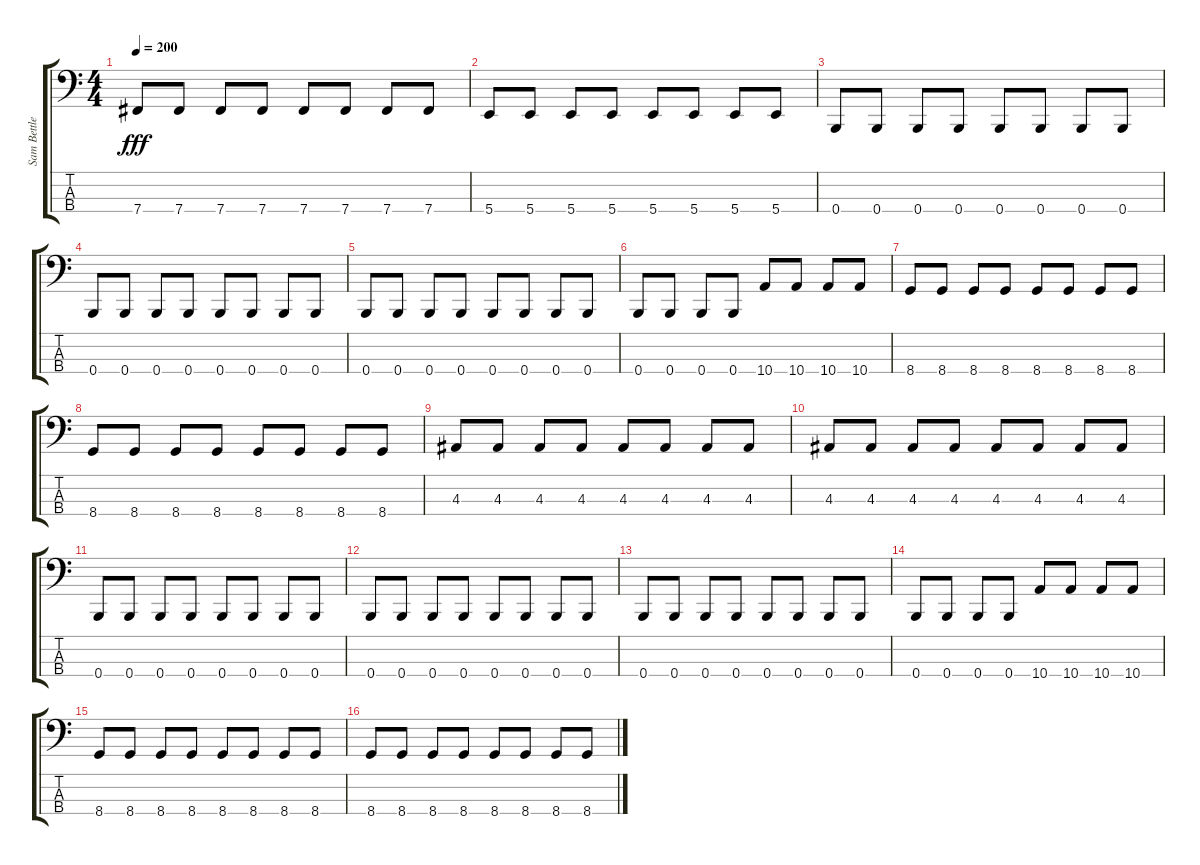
\track ("Sam Bettley" "Sam Bettle") {instrument electricbasspick}
\staff {score tabs}
\tuning (E2 B1 Gb1 B0) {hide}
\ts (4 4)
\tempo 200
\clef f4
\ks c
7.4.8{dy fff} 7.4.8 7.4.8 7.4.8 7.4.8 7.4.8 7.4.8 7.4.8 |
5.4.8 5.4.8 5.4.8 5.4.8 5.4.8 5.4.8 5.4.8 5.4.8 |
0.4.8 0.4.8 0.4.8 0.4.8 0.4.8 0.4.8 0.4.8 0.4.8 |
0.4.8 0.4.8 0.4.8 0.4.8 0.4.8 0.4.8 0.4.8 0.4.8 |
0.4.8 0.4.8 0.4.8 0.4.8 0.4.8 0.4.8 0.4.8 0.4.8 |
0.4.8 0.4.8 0.4.8 0.4.8 10.4.8 10.4.8 10.4.8 10.4.8 |
8.4.8 8.4.8 8.4.8 8.4.8 8.4.8 8.4.8 8.4.8 8.4.8 |
8.4.8 8.4.8 8.4.8 8.4.8 8.4.8 8.4.8 8.4.8 8.4.8 |
4.3.8 4.3.8 4.3.8 4.3.8 4.3.8 4.3.8 4.3.8 4.3.8 |
4.3.8 4.3.8 4.3.8 4.3.8 4.3.8 4.3.8 4.3.8 4.3.8 |
0.4.8 0.4.8 0.4.8 0.4.8 0.4.8 0.4.8 0.4.8 0.4.8 |
0.4.8 0.4.8 0.4.8 0.4.8 0.4.8 0.4.8 0.4.8 0.4.8 |
0.4.8 0.4.8 0.4.8 0.4.8 0.4.8 0.4.8 0.4.8 0.4.8 |
0.4.8 0.4.8 0.4.8 0.4.8 10.4.8 10.4.8 10.4.8 10.4.8 |
8.4.8 8.4.8 8.4.8 8.4.8 8.4.8 8.4.8 8.4.8 8.4.8 |
8.4.8 8.4.8 8.4.8 8.4.8 8.4.8 8.4.8 8.4.8 8.4.8
